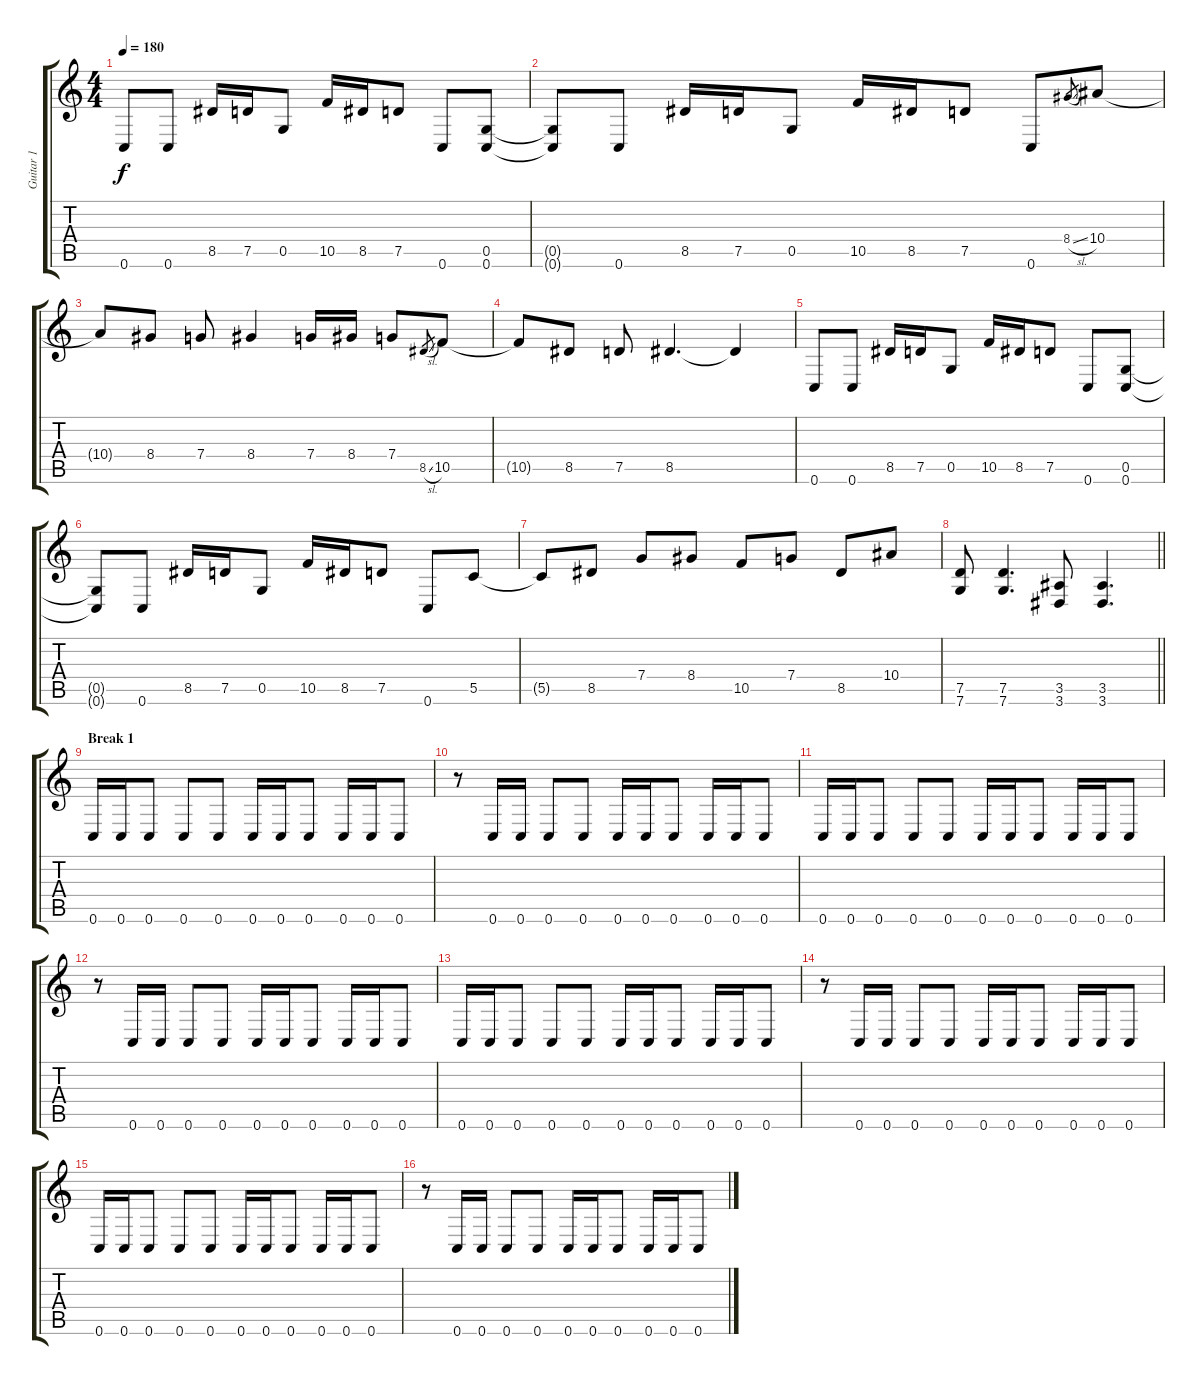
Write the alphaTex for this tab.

\track ("Guitar 1" "Guitar 1") {instrument distortionguitar}
\staff {score tabs}
\tuning (D4 A3 F3 C3 G2 C2) {hide}
\ts (4 4)
\tempo 180
\clef g2
\ks c
0.6.8{dy f} 0.6.8 8.5.16 7.5.16 0.5.8 10.5.16 8.5.16 7.5.8 0.6.8 (0.5 0.6).8 |
(0.5{t} 0.6{t}).8 0.6.8 8.5.16 7.5.16 0.5.8 10.5.16 8.5.16 7.5.8 0.6.8 8.4{sl}.8{gr} 10.4.8 |
10.4{t}.8 8.4.8 7.4.8 8.4.4 7.4.16 8.4.16 7.4.8 8.5{sl}.8{gr} 10.5.8 |
10.5{t}.8 8.5.8 7.5.8 8.5.4{d} 8.5{t}.4 |
0.6.8 0.6.8 8.5.16 7.5.16 0.5.8 10.5.16 8.5.16 7.5.8 0.6.8 (0.5 0.6).8 |
(0.5{t} 0.6{t}).8 0.6.8 8.5.16 7.5.16 0.5.8 10.5.16 8.5.16 7.5.8 0.6.8 5.5.8 |
5.5{t}.8 8.5.8 7.4.8 8.4.8 10.5.8 7.4.8 8.5.8 10.4.8 |
\barLineRight lightlight
(7.5 7.6).8 (7.5 7.6).4{d} (3.5 3.6).8 (3.5 3.6).4{d} |
\section ("" "Break 1")
0.6.16{volume 10} 0.6.16 0.6.8 0.6.8 0.6.8 0.6.16 0.6.16 0.6.8 0.6.16 0.6.16 0.6.8 |
r.8 0.6.16 0.6.16 0.6.8 0.6.8 0.6.16 0.6.16 0.6.8 0.6.16 0.6.16 0.6.8 |
0.6.16{volume 16} 0.6.16 0.6.8 0.6.8 0.6.8 0.6.16 0.6.16 0.6.8 0.6.16 0.6.16 0.6.8 |
r.8 0.6.16 0.6.16 0.6.8 0.6.8 0.6.16 0.6.16 0.6.8 0.6.16 0.6.16 0.6.8 |
0.6.16 0.6.16 0.6.8 0.6.8 0.6.8 0.6.16 0.6.16 0.6.8 0.6.16 0.6.16 0.6.8 |
r.8 0.6.16 0.6.16 0.6.8 0.6.8 0.6.16 0.6.16 0.6.8 0.6.16 0.6.16 0.6.8 |
0.6.16 0.6.16 0.6.8 0.6.8 0.6.8 0.6.16 0.6.16 0.6.8 0.6.16 0.6.16 0.6.8 |
r.8 0.6.16 0.6.16 0.6.8 0.6.8 0.6.16 0.6.16 0.6.8 0.6.16 0.6.16 0.6.8
